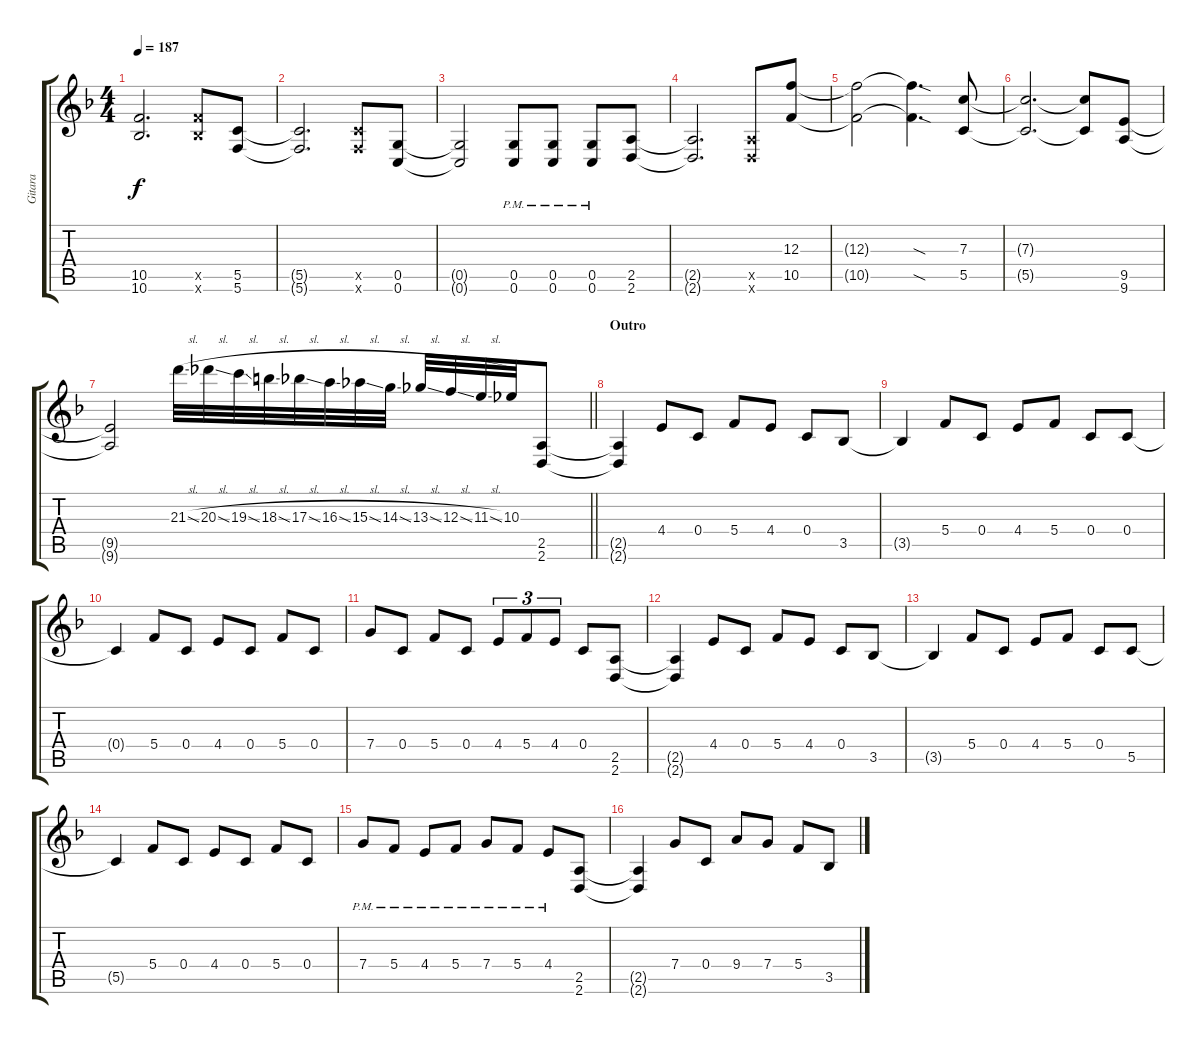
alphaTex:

\track ("Gitara" "Gitara") {instrument distortionguitar}
\staff {score tabs}
\tuning (D4 A3 F3 C3 G2 C2) {hide}
\ts (4 4)
\tempo 187
\clef g2
\ks dminor
(10.5{t} 10.6{t}).2{d dy f} (10.5{x} 10.6{x}).8 (5.5 5.6).8 |
(5.5{t} 5.6{t}).2{d} (5.5{x} 5.6{x}).8 (0.5 0.6).8 |
(0.5{t} 0.6{t}).2 (0.5{pm} 0.6{pm}).8 (0.5{pm} 0.6{pm}).8 (0.5{pm} 0.6{pm}).8 (2.5 2.6).8 |
(2.5{t} 2.6{t}).2{d} (2.5{x} 2.6{x}).8 (12.3 10.5).8 |
(12.3{t} 10.5{t}).2 (12.3{sod t} 10.5{sod t}).4{d} (7.3 5.5).8 |
(7.3{t} 5.5{t}).2{d} (7.3{t} 5.5{t}).8 (9.5 9.6).8 |
\barLineRight lightlight
(9.5{t} 9.6{t}).2 21.3{sl}.32 20.3{sl}.32 19.3{sl}.32 18.3{sl}.32 17.3{sl}.32 16.3{sl}.32 15.3{sl}.32 14.3{sl}.32 13.3{sl}.32 12.3{sl}.32 11.3{sl}.32 10.3.32 (2.5 2.6).8 |
\section ("" "Outro")
(2.5{t} 2.6{t}).4 4.4.8 0.4.8 5.4.8 4.4.8 0.4.8 3.5.8 |
3.5{t}.4 5.4.8 0.4.8 4.4.8 5.4.8 0.4.8 0.4.8 |
0.4{t}.4 5.4.8 0.4.8 4.4.8 0.4.8 5.4.8 0.4.8 |
7.4.8 0.4.8 5.4.8 0.4.8 4.4.8{tu (3 2)} 5.4.8{tu (3 2)} 4.4.8{tu (3 2)} 0.4.8 (2.5 2.6).8 |
(2.5{t} 2.6{t}).4 4.4.8 0.4.8 5.4.8 4.4.8 0.4.8 3.5.8 |
3.5{t}.4 5.4.8 0.4.8 4.4.8 5.4.8 0.4.8 5.5.8 |
5.5{t}.4 5.4.8 0.4.8 4.4.8 0.4.8 5.4.8 0.4.8 |
7.4{pm}.8 5.4{pm}.8 4.4{pm}.8 5.4{pm}.8 7.4{pm}.8 5.4{pm}.8 4.4{pm}.8 (2.5 2.6).8 |
(2.5{t} 2.6{t}).4 7.4.8 0.4.8 9.4.8 7.4.8 5.4.8 3.5.8
